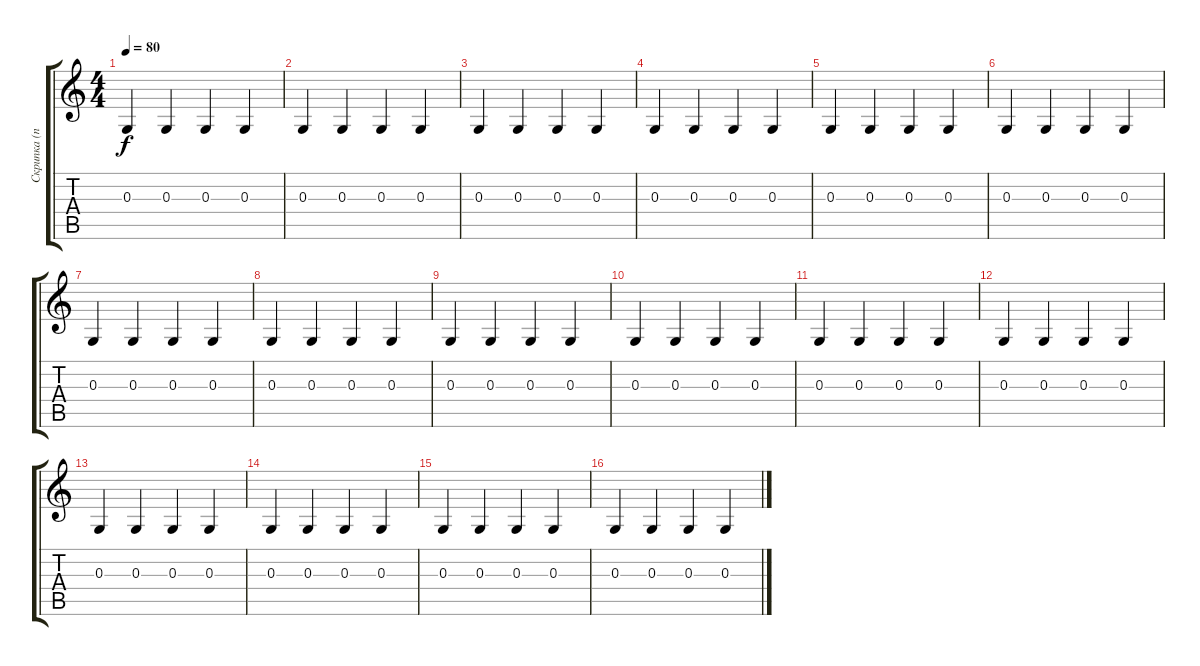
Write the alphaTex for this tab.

\track ("Скрипка (пицикато)" "Скрипка (п") {instrument pizzicatostrings}
\staff {score tabs}
\tuning (E4 B3 G3 D3 A2 E2) {hide}
\ts (4 4)
\tempo 80
\clef g2
\ks c
0.3.4{dy f} 0.3.4 0.3.4 0.3.4 |
0.3.4 0.3.4 0.3.4 0.3.4 |
0.3.4 0.3.4 0.3.4 0.3.4 |
0.3.4 0.3.4 0.3.4 0.3.4 |
0.3.4 0.3.4 0.3.4 0.3.4 |
0.3.4 0.3.4 0.3.4 0.3.4 |
0.3.4 0.3.4 0.3.4 0.3.4 |
0.3.4 0.3.4 0.3.4 0.3.4 |
0.3.4 0.3.4 0.3.4 0.3.4 |
0.3.4 0.3.4 0.3.4 0.3.4 |
0.3.4 0.3.4 0.3.4 0.3.4 |
0.3.4 0.3.4 0.3.4 0.3.4 |
0.3.4 0.3.4 0.3.4 0.3.4 |
0.3.4 0.3.4 0.3.4 0.3.4 |
0.3.4 0.3.4 0.3.4 0.3.4 |
0.3.4 0.3.4 0.3.4 0.3.4
